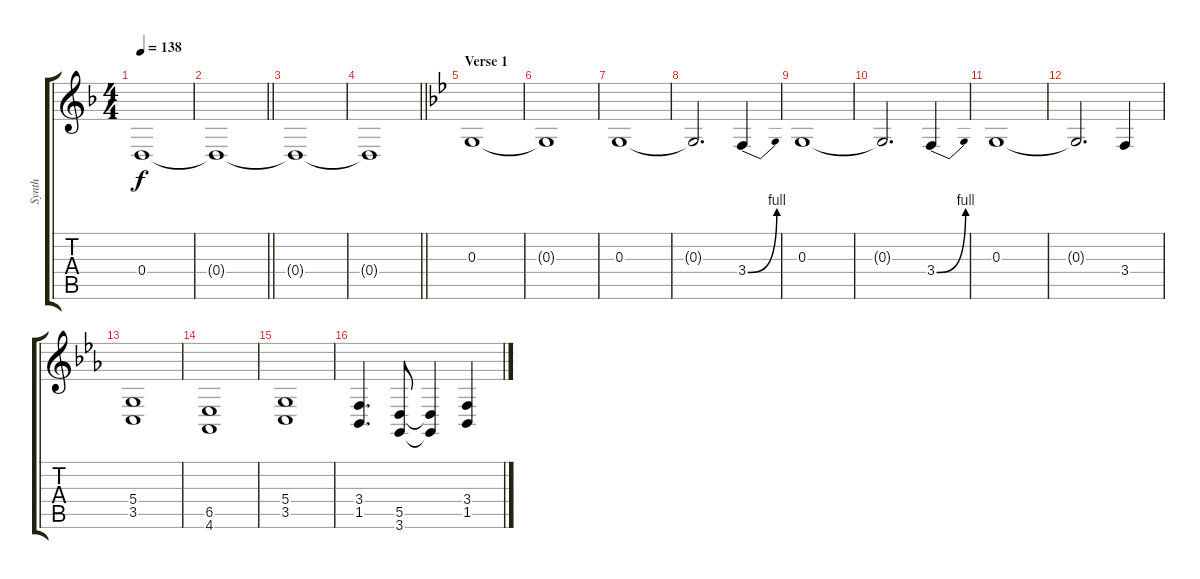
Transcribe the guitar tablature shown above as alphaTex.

\track ("Synth" "Synth") {instrument pad3polysynth bank 100}
\staff {score tabs}
\tuning (E4 B3 G3 D3 A2 E2) {hide}
\ts (4 4)
\tempo 138
\clef g2
\ks f
0.4{t}.1{dy f} |
\barLineRight lightlight
0.4{t}.1 |
0.4{t}.1 |
\barLineRight lightlight
0.4{t}.1 |
\section ("" "Verse 1")
\ks bb
0.3.1 |
0.3{t}.1 |
0.3.1 |
0.3{t}.2{d} 3.4{be (bend 0 0 60 4)}.4 |
0.3.1 |
0.3{t}.2{d} 3.4{be (bend 0 0 60 4)}.4 |
0.3.1 |
0.3{t}.2{d} 3.4.4 |
\ks eb
(5.4 3.5).1 |
(6.5 4.6).1 |
(5.4 3.5).1 |
(3.4 1.5).4{d} (5.5 3.6).8 (5.5{t} 3.6{t}).4 (3.4 1.5).4
